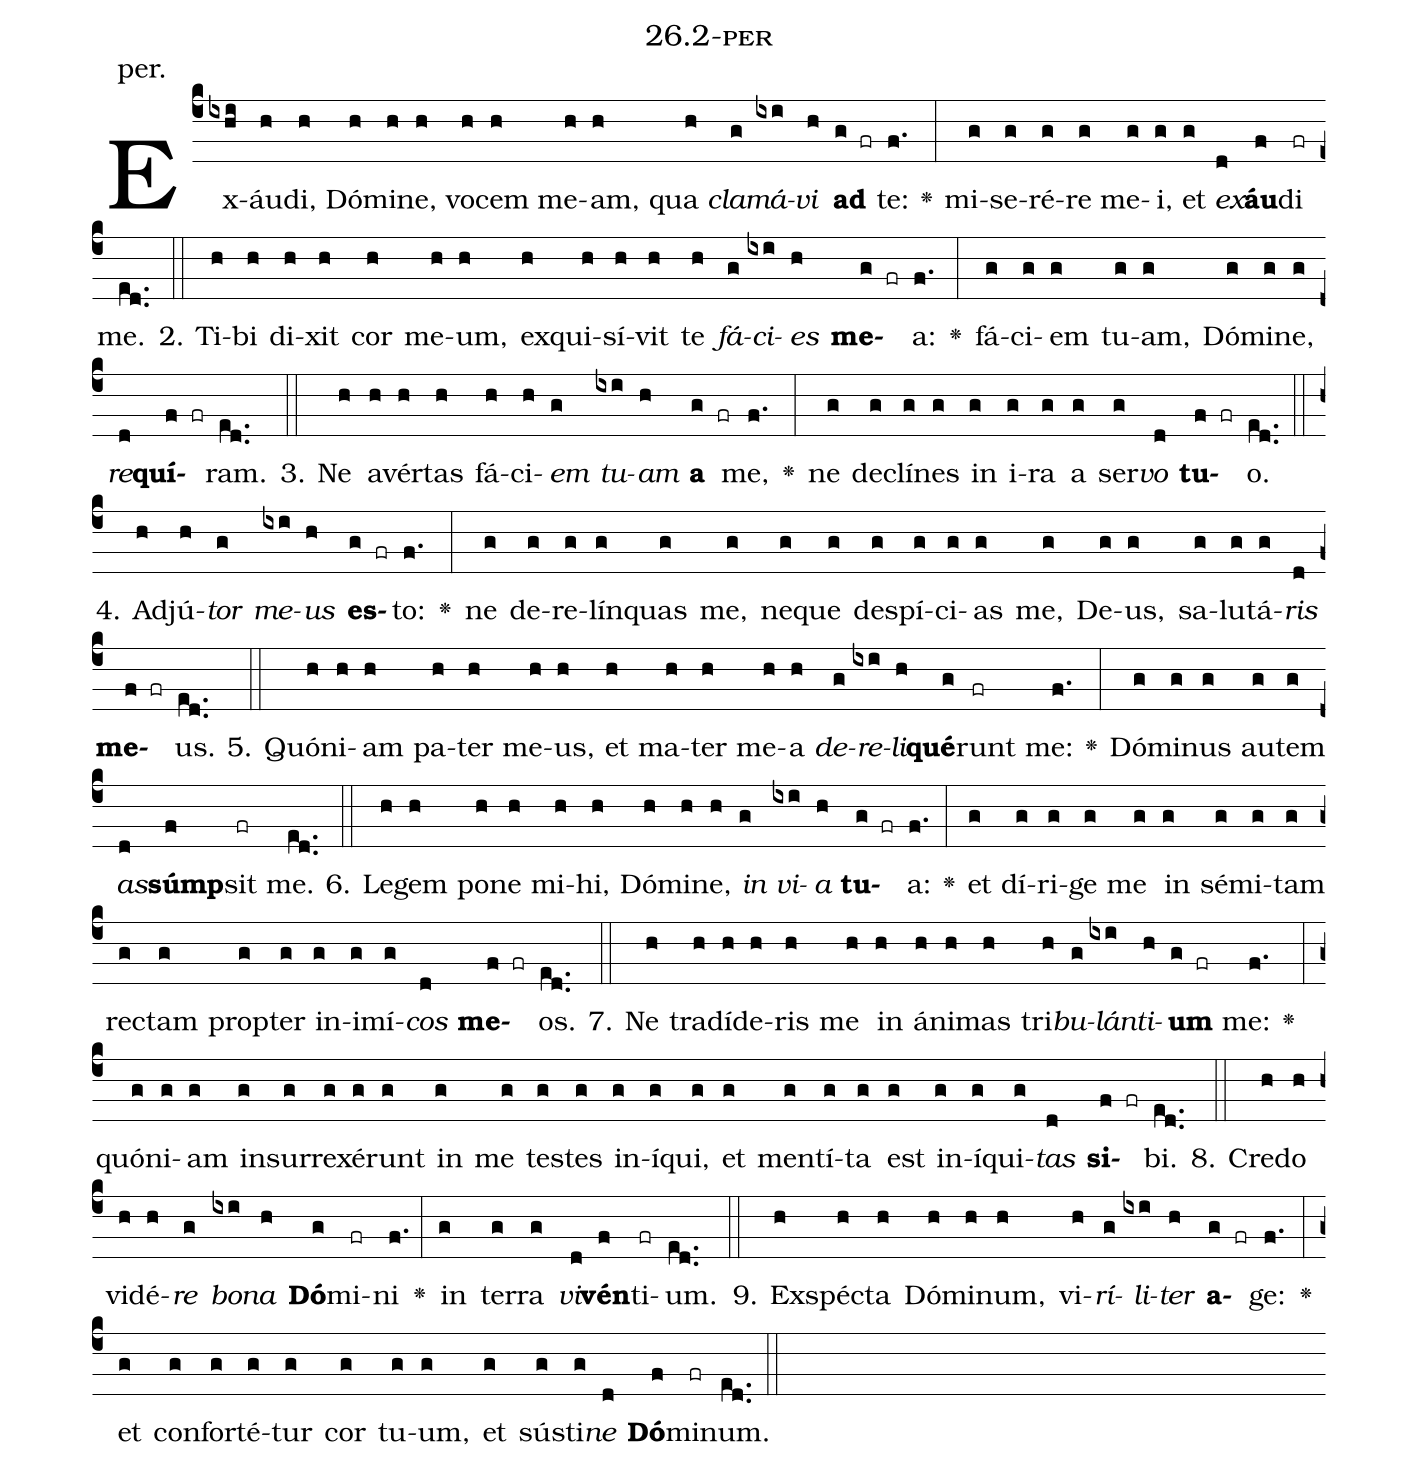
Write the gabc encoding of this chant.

name: 26.2-per;
annotation: per.;
%%
(c4)Ex(ixhi)áu(h)di,(h) Dó(h)mi(h)ne,(h) vo(h)cem(h) me(h)am,(h) qua(h) <i>cla</i>(g)<i>má</i>(ixi)<i>vi</i>(h) <b>ad</b>(g fr) te:(f.) <v>\greheightstar</v>(:) mi(g)se(g)ré(g)re(g) me(g)i,(g) et(g) <i>ex</i>(d)<b>áu</b>(f)di(fr) me.(ed..) (::)
2. Ti(h)bi(h) di(h)xit(h) cor(h) me(h)um,(h) ex(h)qui(h)sí(h)vit(h) te(h) <i>fá</i>(g)<i>ci</i>(ixi)<i>es</i>(h) <b>me</b>(g fr)a:(f.) <v>\greheightstar</v>(:) fá(g)ci(g)em(g) tu(g)am,(g) Dó(g)mi(g)ne,(g) <i>re</i>(d)<b>quí</b>(f fr)ram.(ed..) (::)
3. Ne(h) a(h)vér(h)tas(h) fá(h)ci(h)<i>em</i>(g) <i>tu</i>(ixi)<i>am</i>(h) <b>a</b>(g fr) me,(f.) <v>\greheightstar</v>(:) ne(g) de(g)clí(g)nes(g) in(g) i(g)ra(g) a(g) ser(g)<i>vo</i>(d) <b>tu</b>(f fr)o.(ed..) (::)
4. Ad(h)jú(h)<i>tor</i>(g) <i>me</i>(ixi)<i>us</i>(h) <b>es</b>(g fr)to:(f.) <v>\greheightstar</v>(:) ne(g) de(g)re(g)lín(g)quas(g) me,(g) ne(g)que(g) de(g)spí(g)ci(g)as(g) me,(g) De(g)us,(g) sa(g)lu(g)tá(g)<i>ris</i>(d) <b>me</b>(f fr)us.(ed..) (::)
5. Quón(h)i(h)am(h) pa(h)ter(h) me(h)us,(h) et(h) ma(h)ter(h) me(h)a(h) <i>de</i>(g)<i>re</i>(ixi)<i>li</i>(h)<b>qué</b>(g)runt(fr) me:(f.) <v>\greheightstar</v>(:) Dó(g)mi(g)nus(g) au(g)tem(g) <i>as</i>(d)<b>súmp</b>(f)sit(fr) me.(ed..) (::)
6. Le(h)gem(h) po(h)ne(h) mi(h)hi,(h) Dó(h)mi(h)ne,(h) <i>in</i>(g) <i>vi</i>(ixi)<i>a</i>(h) <b>tu</b>(g fr)a:(f.) <v>\greheightstar</v>(:) et(g) dí(g)ri(g)ge(g) me(g) in(g) sé(g)mi(g)tam(g) rec(g)tam(g) prop(g)ter(g) in(g)i(g)mí(g)<i>cos</i>(d) <b>me</b>(f fr)os.(ed..) (::)
7. Ne(h) tra(h)dí(h)de(h)ris(h) me(h) in(h) á(h)ni(h)mas(h) tri(h)<i>bu</i>(g)<i>lán</i>(ixi)<i>ti</i>(h)<b>um</b>(g fr) me:(f.) <v>\greheightstar</v>(:) quón(g)i(g)am(g) in(g)sur(g)re(g)xé(g)runt(g) in(g) me(g) tes(g)tes(g) in(g)í(g)qui,(g) et(g) men(g)tí(g)ta(g) est(g) in(g)í(g)qui(g)<i>tas</i>(d) <b>si</b>(f fr)bi.(ed..) (::)
8. Cre(h)do(h) vi(h)dé(h)<i>re</i>(g) <i>bo</i>(ixi)<i>na</i>(h) <b>Dó</b>(g)mi(fr)ni(f.) <v>\greheightstar</v>(:) in(g) ter(g)ra(g) <i>vi</i>(d)<b>vén</b>(f)ti(fr)um.(ed..) (::)
9. Ex(h)spéc(h)ta(h) Dó(h)mi(h)num,(h) vi(h)<i>rí</i>(g)<i>li</i>(ixi)<i>ter</i>(h) <b>a</b>(g fr)ge:(f.) <v>\greheightstar</v>(:) et(g) con(g)for(g)té(g)tur(g) cor(g) tu(g)um,(g) et(g) sús(g)ti(g)<i>ne</i>(d) <b>Dó</b>(f)mi(fr)num.(ed..) (::)
